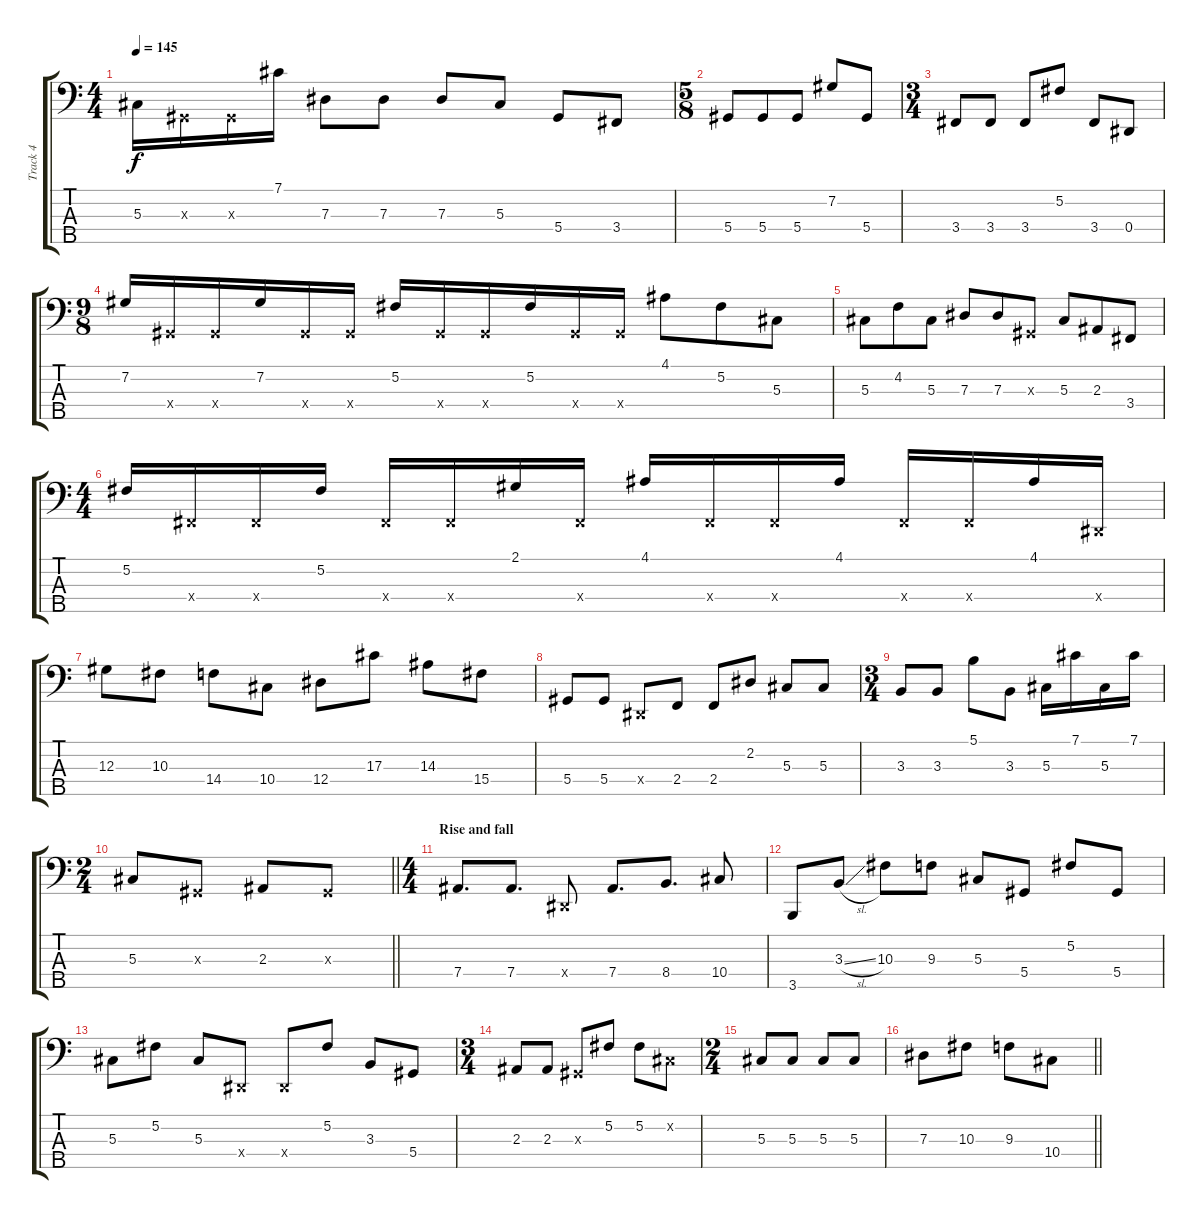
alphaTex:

\track ("Track 4" "Track 4") {instrument slapbass1}
\staff {score tabs}
\tuning (Gb2 Db2 Ab1 Eb1 Ab0) {hide}
\ts (4 4)
\tempo 145
\clef f4
\ks c
5.3.16{dy f} 0.3{x}.16 0.3{x}.16 7.1.16 7.3.8 7.3.8 7.3.8 5.3.8 5.4.8 3.4.8 |
\ts (5 8)
5.4.8 5.4.8 5.4.8 7.2.8 5.4.8 |
\ts (3 4)
3.4.8 3.4.8 3.4.8 5.2.8 3.4.8 0.4.8 |
\ts (9 8)
7.2.16 5.4{x}.16 5.4{x}.16 7.2.16 5.4{x}.16 5.4{x}.16 5.2.16 5.4{x}.16 5.4{x}.16 5.2.16 5.4{x}.16 5.4{x}.16 4.1.8 5.2.8 5.3.8 |
5.3.8 4.2.8 5.3.8 7.3.8 7.3.8 0.3{x}.8 5.3.8 2.3.8 3.4.8 |
\ts (4 4)
5.2.16 3.4{x}.16 3.4{x}.16 5.2.16 3.4{x}.16 3.4{x}.16 2.1.16 3.4{x}.16 4.1.16 3.4{x}.16 3.4{x}.16 4.1.16 3.4{x}.16 3.4{x}.16 4.1.16 0.4{x}.16 |
12.3.8 10.3.8 14.4.8 10.4.8 12.4.8 17.3.8 14.3.8 15.4.8 |
5.4.8 5.4.8 0.4{x}.8 2.4.8 2.4.8 2.2.8 5.3.8 5.3.8 |
\ts (3 4)
3.3.8 3.3.8 5.1.8 3.3.8 5.3.16 7.1.16 5.3.16 7.1.16 |
\ts (2 4)
\barLineRight lightlight
5.3.8 0.3{x}.8 2.3.8 0.3{x}.8 |
\ts (4 4)
\section ("" "Rise and fall")
7.4.8{d} 7.4.8{d} 0.4{x}.8 7.4.8{d} 8.4.8{d} 10.4.8 |
3.5.8 3.3{sl}.8 10.3.8 9.3.8 5.3.8 5.4.8 5.2.8 5.4.8 |
5.3.8 5.2.8 5.3.8 0.4{x}.8 0.4{x}.8 5.2.8 3.3.8 5.4.8 |
\ts (3 4)
2.3.8 2.3.8 0.3{x}.8 5.2.8 5.2.8 0.2{x}.8 |
\ts (2 4)
5.3.8 5.3.8 5.3.8 5.3.8 |
\barLineRight lightlight
7.3.8 10.3.8 9.3.8 10.4.8
